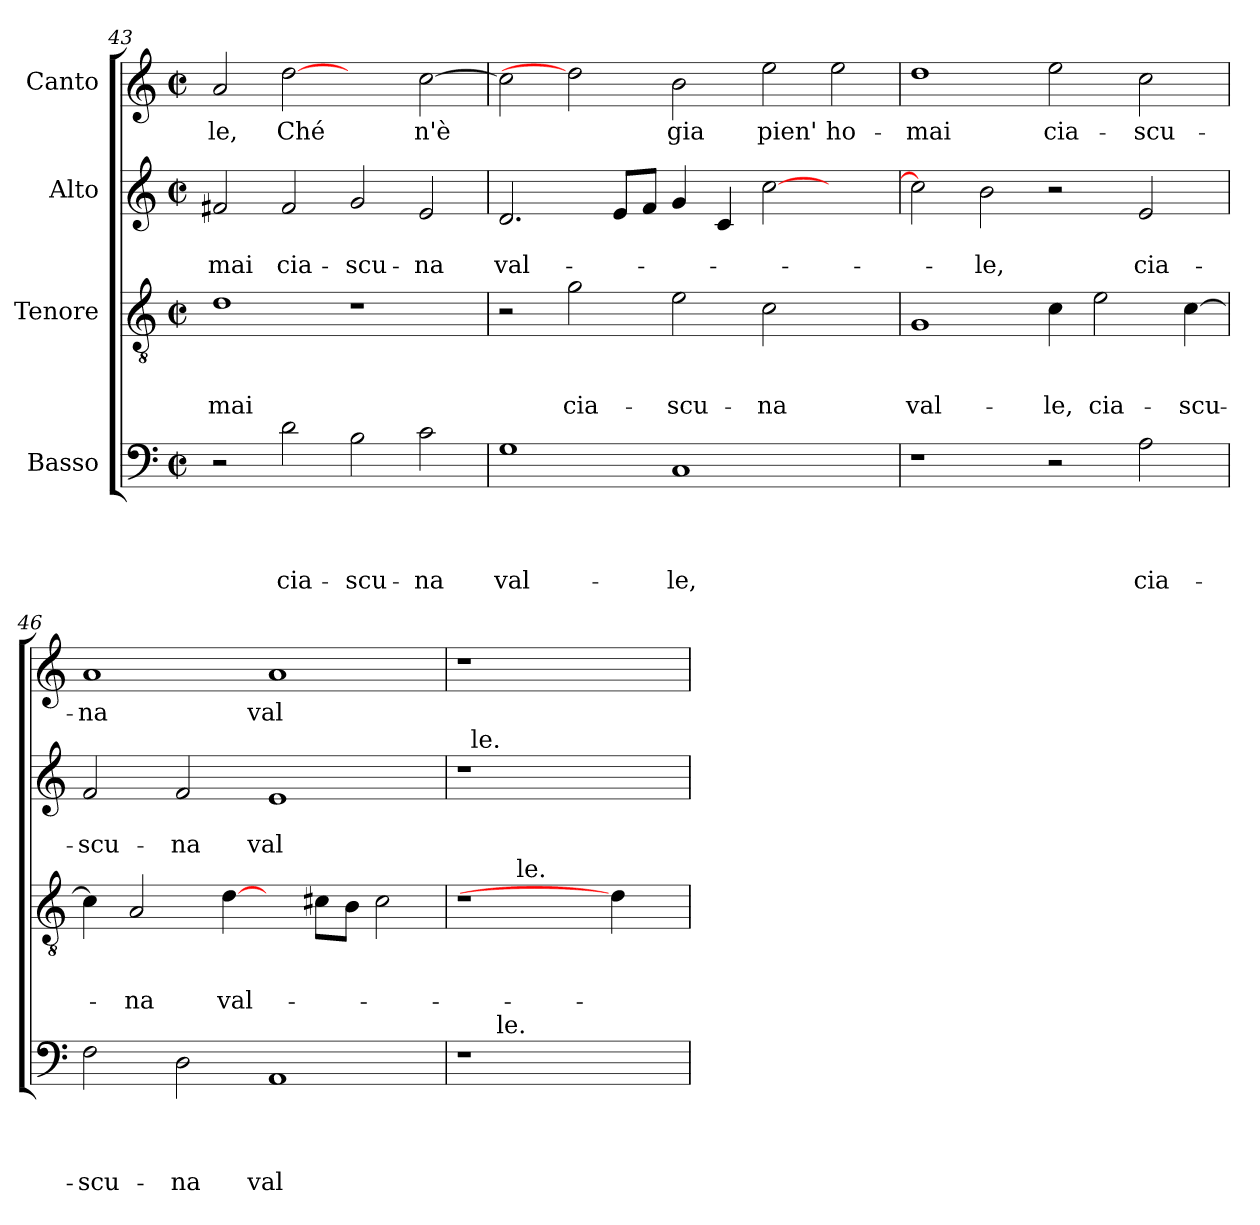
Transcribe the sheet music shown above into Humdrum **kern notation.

**kern	**text	**text	**text	**text	**kern	**text	**text	**text	**kern	**text	**text	**kern	**text
*part4	*part4	*part4	*part4	*part4	*part3	*part3	*part3	*part3	*part2	*part2	*part2	*part1	*part1
*staff4	*staff4	*staff4	*staff4	*staff4	*staff3	*staff3	*staff3	*staff3	*staff2	*staff2	*staff2	*staff1	*staff1
*I"Basso	*	*	*	*	*I"Tenore	*	*	*	*I"Alto	*	*	*I"Canto	*
!!LO:PB:g=z
*clefF4	*	*	*	*	*clefGv2	*	*	*	*clefG2	*	*	*clefG2	*
*k[]	*	*	*	*	*k[]	*	*	*	*k[]	*	*	*k[]	*
*C:	*	*	*	*	*C:	*	*	*	*C:	*	*	*C:	*
*M2/2	*	*	*	*	*M2/2	*	*	*	*M2/2	*	*	*M2/2	*
*met(c|)	*	*	*	*	*met(c|)	*	*	*	*met(c|)	*	*	*met(c|)	*
=43	=43	=43	=43	=43	=43	=43	=43	=43	=43	=43	=43	=43	=43
!	!	!	!	!	!	!	!	!LO:LY:b	!	!	!LO:LY:b	!	!LO:LY:b
2r	.	.	.	.	1d	.	.	-mai	2f#X/	.	-mai	2a/	-le,
!	!	!	!	!LO:LY:b	!	!	!	!	!	!	!LO:LY:b	!	!LO:LY:b
2d\	.	.	.	cia-	.	.	.	.	2f#/	.	cia-	[2dd	Ché
!	!	!	!	!LO:LY:b	!	!	!	!	!	!	!LO:LY:b	!	!
2B\	.	.	.	-scu-	1r	.	.	.	2g/	.	-scu-	2ryy	.
!	!	!	!	!LO:LY:b	!	!	!	!	!	!	!LO:LY:b	!	!LO:LY:b
2c\	.	.	.	-na	.	.	.	.	2e/	.	-na	[>2cc\	n'è
=44	=44	=44	=44	=44	=44	=44	=44	=44	=44	=44	=44	=44	=44
!	!	!	!	!LO:LY:b	!	!	!	!	!	!	!LO:LY:b	!	!
1G	.	.	.	val-	2r	.	.	.	2.d/	.	val-	2cc\]	.
!	!	!	!	!	!	!	!	!LO:LY:b	!	!	!	!	!
.	.	.	.	.	2g\	.	.	cia-	.	.	.	2dd]	.
.	.	.	.	.	.	.	.	.	8e/L	.	.	.	.
.	.	.	.	.	.	.	.	.	8f/J	.	.	.	.
!	!	!	!	!LO:LY:b	!	!	!	!LO:LY:b	!	!	!	!	!LO:LY:b
1C	.	.	.	-le,	2e\	.	.	-scu-	4g/	.	.	2b\	gia
.	.	.	.	.	.	.	.	.	4c/	.	.	.	.
!	!	!	!	!	!	!	!	!LO:LY:b	!	!	!	!	!LO:LY:b
.	.	.	.	.	2c\	.	.	-na	[>2cc\	.	.	2ee\	pien'
!	!	!	!	!	!	!	!	!	!	!	!	!	!LO:LY:b
2ryy	.	.	.	.	2ryy	.	.	.	2ryy	.	.	2ee\	ho-
=45	=45	=45	=45	=45	=45	=45	=45	=45	=45	=45	=45	=45	=45
!	!	!	!	!	!	!	!	!LO:LY:b	!	!	!	!	!LO:LY:b
1r	.	.	.	.	1G	.	.	val-	2cc\]	.	.	1dd	-mai
!	!	!	!	!	!	!	!	!	!	!	!LO:LY:b	!	!
.	.	.	.	.	.	.	.	.	2b\	.	-le,	.	.
!	!	!	!	!	!	!	!	!LO:LY:b	!	!	!	!	!LO:LY:b
2r	.	.	.	.	4c\	.	.	-le,	2r	.	.	2ee\	cia-
!	!	!	!	!	!	!	!	!LO:LY:b	!	!	!	!	!
.	.	.	.	.	2e\	.	.	cia-	.	.	.	.	.
!	!	!	!	!LO:LY:b	!	!	!	!	!	!	!LO:LY:b	!	!LO:LY:b
2A\	.	.	.	cia-	.	.	.	.	2e/	.	cia-	2cc\	-scu-
!	!	!	!	!	!	!	!	!LO:LY:b	!	!	!	!	!
.	.	.	.	.	[>4c\	.	.	-scu-	.	.	.	.	.
=46	=46	=46	=46	=46	=46	=46	=46	=46	=46	=46	=46	=46	=46
!	!	!	!	!LO:LY:b	!	!	!	!	!	!	!LO:LY:b	!	!LO:LY:b
2F\	.	.	.	-scu-	4c\]	.	.	.	2f/	.	-scu-	1a	-na
!	!	!	!	!	!	!	!	!LO:LY:b	!	!	!	!	!
.	.	.	.	.	2A/	.	.	-na	.	.	.	.	.
!	!	!	!	!LO:LY:b	!	!	!	!	!	!	!LO:LY:b	!	!
2D\	.	.	.	-na	.	.	.	.	2f/	.	-na	.	.
!	!	!	!	!	!	!	!	!LO:LY:b	!	!	!	!	!
.	.	.	.	.	[4d\	.	.	val-	.	.	.	.	.
!	!	!	!	!LO:LY:b	!	!	!	!	!	!	!LO:LY:b	!	!LO:LY:b
1AA	.	.	.	val-	4ryy	.	.	.	1e	.	val-	1a	val-
.	.	.	.	.	8c#X\L	.	.	.	.	.	.	.	.
.	.	.	.	.	8B\J	.	.	.	.	.	.	.	.
.	.	.	.	.	2c#\	.	.	.	.	.	.	.	.
=47	=47	=47	=47	=47	=47	=47	=47	=47	=47	=47	=47	=47	=47
!LO:TX:b:t=le.	!	!	!	!	!	!	!	!	!	!	!	!	!
*^	*	*	*	*	*^	*	*	*	*^	*	*	*	*
1r	8ryy	.	.	.	.	1r	8.ryy	.	.	.	1r	32ryy	.	.	1r	.
!	!	!	!	!	!	!	!	!	!	!	!	!LO:TX:a:t=le.	!	!	!	!
.	.	.	.	.	.	.	.	.	.	.	.	1ryy	.	.	.	.
!	!LO:TX:a:t=le.	!	!	!	!	!	!	!	!	!	!	!	!	!	!	!
.	1ryy	.	.	.	.	.	.	.	.	.	.	.	.	.	.	.
!	!	!	!	!	!	!	!LO:TX:a:t=le.	!	!	!	!	!	!	!	!	!
.	.	.	.	.	.	.	1ryy	.	.	.	.	.	.	.	.	.
4ryy	.	.	.	.	.	4d\]	.	.	.	.	4ryy	.	.	.	4ryy	.
.	.	.	.	.	.	.	.	.	.	.	.	8..ryy	.	.	.	.
.	8ryy	.	.	.	.	.	.	.	.	.	.	.	.	.	.	.
.	.	.	.	.	.	.	16ryy	.	.	.	.	.	.	.	.	.
*v	*v	*	*	*	*	*	*	*	*	*	*v	*v	*	*	*	*
*	*	*	*	*	*v	*v	*	*	*	*	*	*	*	*
=	=	=	=	=	=	=	=	=	=	=	=	=	=
*-	*-	*-	*-	*-	*-	*-	*-	*-	*-	*-	*-	*-	*-
